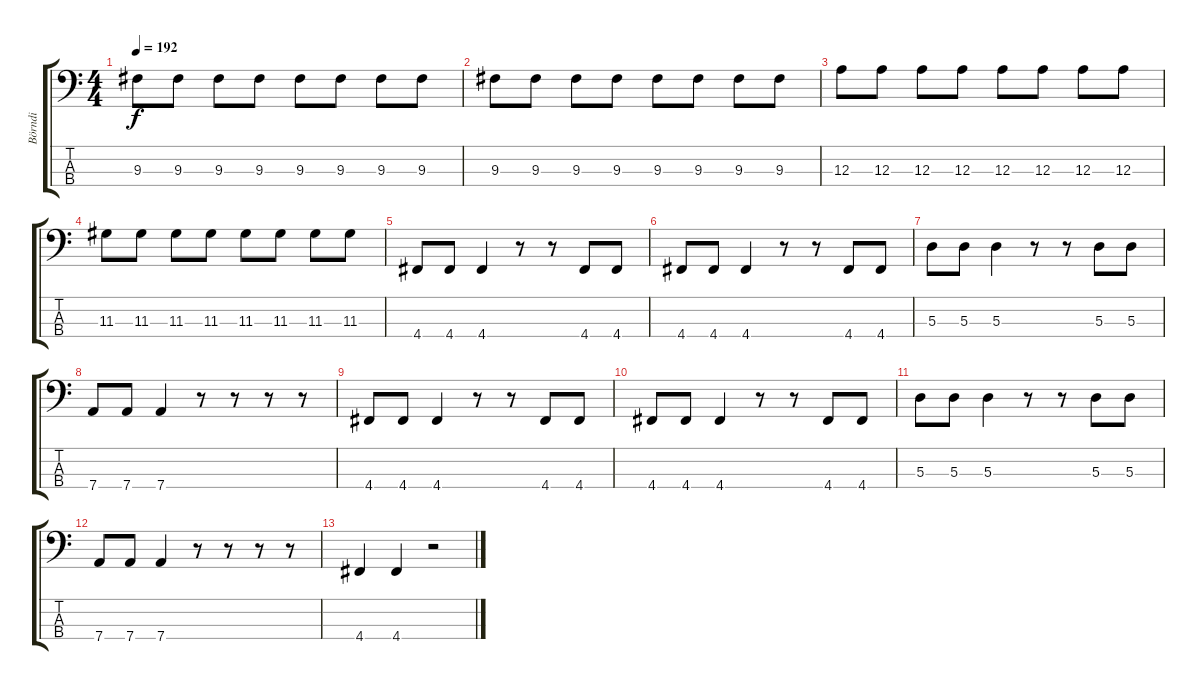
\track ("Börndi" "Börndi") {instrument electricbassfinger}
\staff {score tabs}
\tuning (G2 D2 A1 D1) {hide}
\ts (4 4)
\tempo 192
\clef f4
\ks c
9.3.8{dy f} 9.3.8 9.3.8 9.3.8 9.3.8 9.3.8 9.3.8 9.3.8 |
9.3.8 9.3.8 9.3.8 9.3.8 9.3.8 9.3.8 9.3.8 9.3.8 |
12.3.8 12.3.8 12.3.8 12.3.8 12.3.8 12.3.8 12.3.8 12.3.8 |
11.3.8 11.3.8 11.3.8 11.3.8 11.3.8 11.3.8 11.3.8 11.3.8 |
4.4.8 4.4.8 4.4.4 r.8 r.8 4.4.8 4.4.8 |
4.4.8 4.4.8 4.4.4 r.8 r.8 4.4.8 4.4.8 |
5.3.8 5.3.8 5.3.4 r.8 r.8 5.3.8 5.3.8 |
7.4.8 7.4.8 7.4.4 r.8 r.8 r.8 r.8 |
4.4.8 4.4.8 4.4.4 r.8 r.8 4.4.8 4.4.8 |
4.4.8 4.4.8 4.4.4 r.8 r.8 4.4.8 4.4.8 |
5.3.8 5.3.8 5.3.4 r.8 r.8 5.3.8 5.3.8 |
7.4.8 7.4.8 7.4.4 r.8 r.8 r.8 r.8 |
4.4.4 4.4.4 r.2
